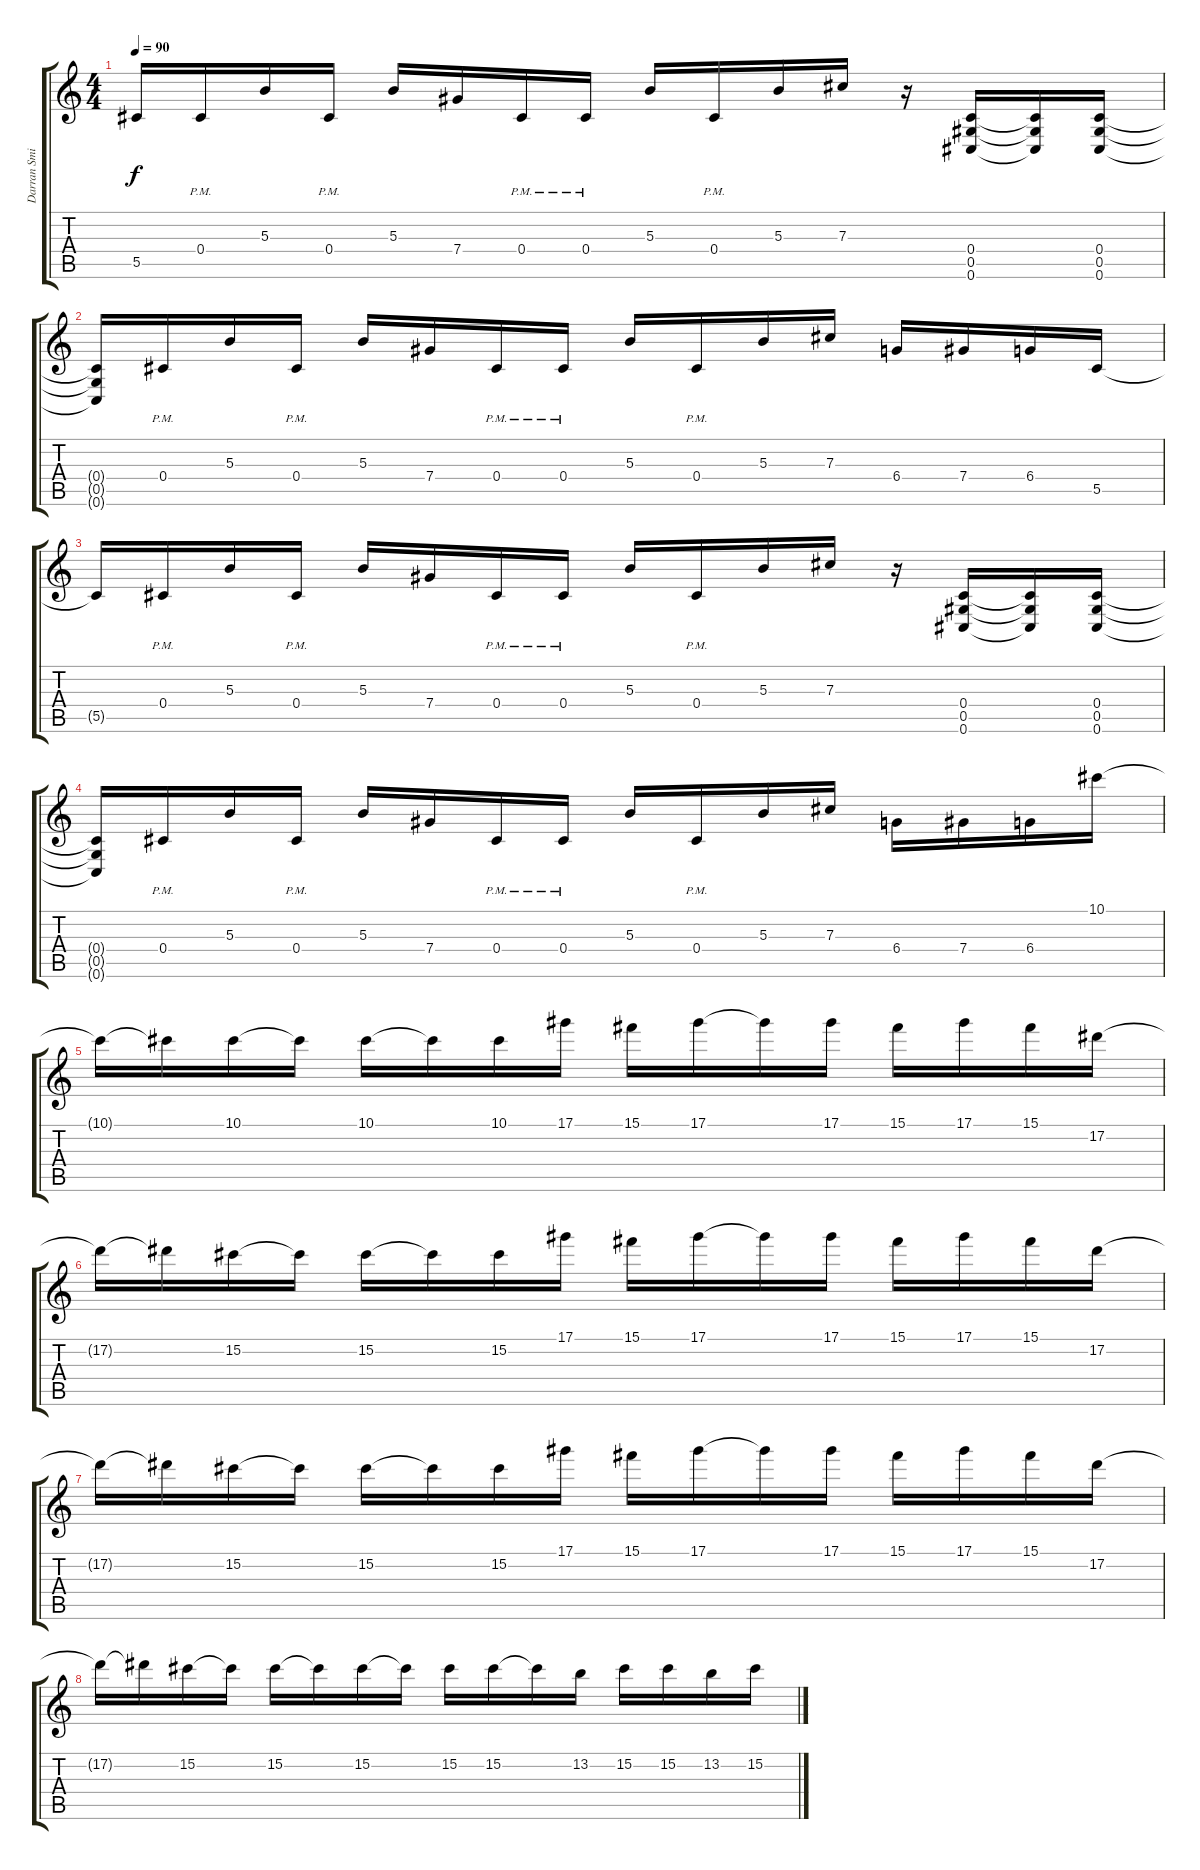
\track ("Darran Smith" "Darran Smi") {instrument distortionguitar}
\staff {score tabs}
\tuning (Eb4 Bb3 Gb3 Db3 Ab2 Db2) {hide}
\ts (4 4)
\tempo 90
\clef g2
\ks c
5.5{t}.16{dy f} 0.4{pm}.16 5.3.16 0.4{pm}.16 5.3.16 7.4.16 0.4{pm}.16 0.4{pm}.16 5.3.16 0.4{pm}.16 5.3.16 7.3.16 r.16 (0.4 0.5 0.6).16 (0.4{t} 0.5{t} 0.6{t}).16 (0.4 0.5 0.6).16 |
(0.4{t} 0.5{t} 0.6{t}).16 0.4{pm}.16 5.3.16 0.4{pm}.16 5.3.16 7.4.16 0.4{pm}.16 0.4{pm}.16 5.3.16 0.4{pm}.16 5.3.16 7.3.16 6.4.16 7.4.16 6.4.16 5.5.16 |
5.5{t}.16 0.4{pm}.16 5.3.16 0.4{pm}.16 5.3.16 7.4.16 0.4{pm}.16 0.4{pm}.16 5.3.16 0.4{pm}.16 5.3.16 7.3.16 r.16 (0.4 0.5 0.6).16 (0.4{t} 0.5{t} 0.6{t}).16 (0.4 0.5 0.6).16 |
(0.4{t} 0.5{t} 0.6{t}).16 0.4{pm}.16 5.3.16 0.4{pm}.16 5.3.16 7.4.16 0.4{pm}.16 0.4{pm}.16 5.3.16 0.4{pm}.16 5.3.16 7.3.16 6.4.16 7.4.16 6.4.16 10.1.16 |
10.1{t}.16 10.1{t}.16 10.1.16 10.1{t}.16 10.1.16 10.1{t}.16 10.1.16 17.1.16 15.1.16 17.1.16 17.1{t}.16 17.1.16 15.1.16 17.1.16 15.1.16 17.2.16 |
17.2{t}.16 17.2{t}.16 15.2.16 15.2{t}.16 15.2.16 15.2{t}.16 15.2.16 17.1.16 15.1.16 17.1.16 17.1{t}.16 17.1.16 15.1.16 17.1.16 15.1.16 17.2.16 |
17.2{t}.16 17.2{t}.16 15.2.16 15.2{t}.16 15.2.16 15.2{t}.16 15.2.16 17.1.16 15.1.16 17.1.16 17.1{t}.16 17.1.16 15.1.16 17.1.16 15.1.16 17.2.16 |
17.2{t}.16 17.2{t}.16 15.2.16 15.2{t}.16 15.2.16 15.2{t}.16 15.2.16 15.2{t}.16 15.2.16 15.2.16 15.2{t}.16 13.2.16 15.2.16 15.2.16 13.2.16 15.2.16
